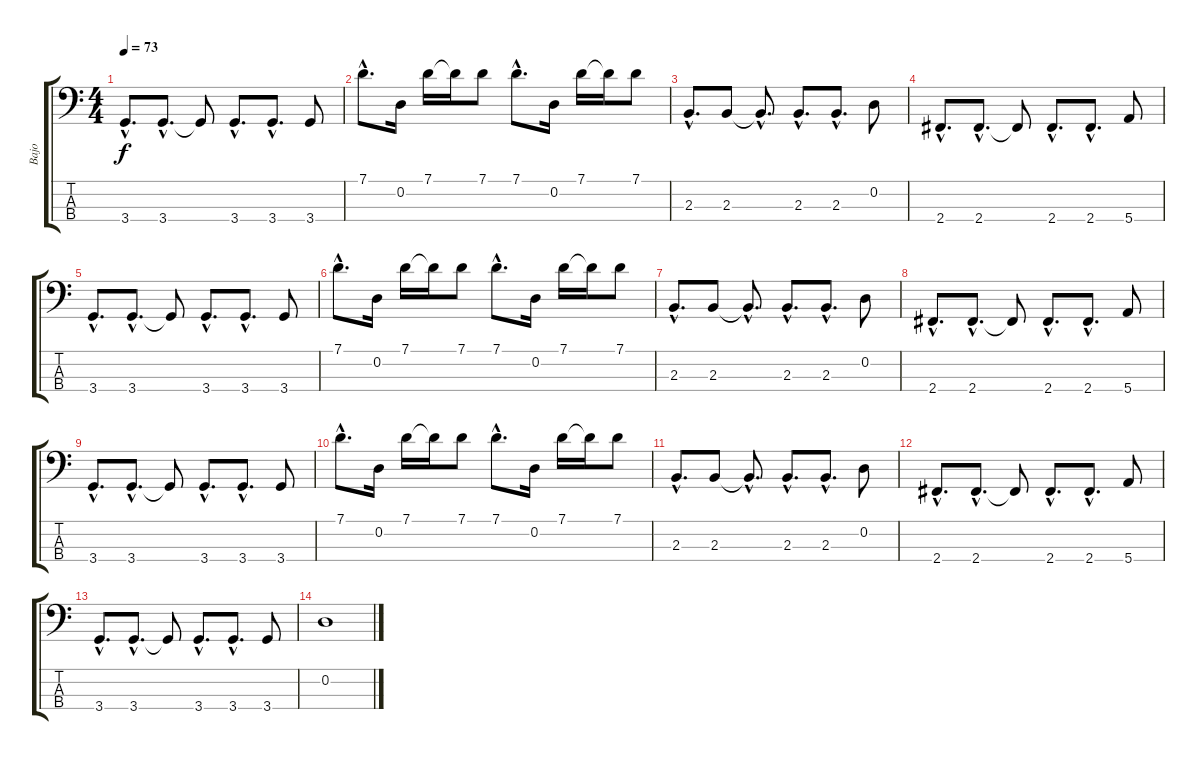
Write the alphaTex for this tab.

\track ("Bajo" "Bajo") {instrument electricbassfinger}
\staff {score tabs}
\tuning (G2 D2 A1 E1) {hide}
\ts (4 4)
\tempo 73
\clef f4
\ks c
3.4{hac}.8{d dy f} 3.4{hac}.8{d} 3.4{t}.8 3.4{hac}.8{d} 3.4{hac}.8{d} 3.4.8 |
7.1{hac}.8{d} 0.2.16 7.1.16 7.1{t}.16 7.1.8 7.1{hac}.8{d} 0.2.16 7.1.16 7.1{t}.16 7.1.8 |
2.3{hac}.8{d} 2.3.8 2.3{hac t}.8{d} 2.3{hac}.8{d} 2.3{hac}.8{d} 0.2.8 |
2.4{hac}.8{d} 2.4{hac}.8{d} 2.4{t}.8 2.4{hac}.8{d} 2.4{hac}.8{d} 5.4.8 |
3.4{hac}.8{d} 3.4{hac}.8{d} 3.4{t}.8 3.4{hac}.8{d} 3.4{hac}.8{d} 3.4.8 |
7.1{hac}.8{d} 0.2.16 7.1.16 7.1{t}.16 7.1.8 7.1{hac}.8{d} 0.2.16 7.1.16 7.1{t}.16 7.1.8 |
2.3{hac}.8{d} 2.3.8 2.3{hac t}.8{d} 2.3{hac}.8{d} 2.3{hac}.8{d} 0.2.8 |
2.4{hac}.8{d} 2.4{hac}.8{d} 2.4{t}.8 2.4{hac}.8{d} 2.4{hac}.8{d} 5.4.8 |
3.4{hac}.8{d} 3.4{hac}.8{d} 3.4{t}.8 3.4{hac}.8{d} 3.4{hac}.8{d} 3.4.8 |
7.1{hac}.8{d} 0.2.16 7.1.16 7.1{t}.16 7.1.8 7.1{hac}.8{d} 0.2.16 7.1.16 7.1{t}.16 7.1.8 |
2.3{hac}.8{d} 2.3.8 2.3{hac t}.8{d} 2.3{hac}.8{d} 2.3{hac}.8{d} 0.2.8 |
2.4{hac}.8{d} 2.4{hac}.8{d} 2.4{t}.8 2.4{hac}.8{d} 2.4{hac}.8{d} 5.4.8 |
3.4{hac}.8{d} 3.4{hac}.8{d} 3.4{t}.8 3.4{hac}.8{d} 3.4{hac}.8{d} 3.4.8 |
0.2.1
